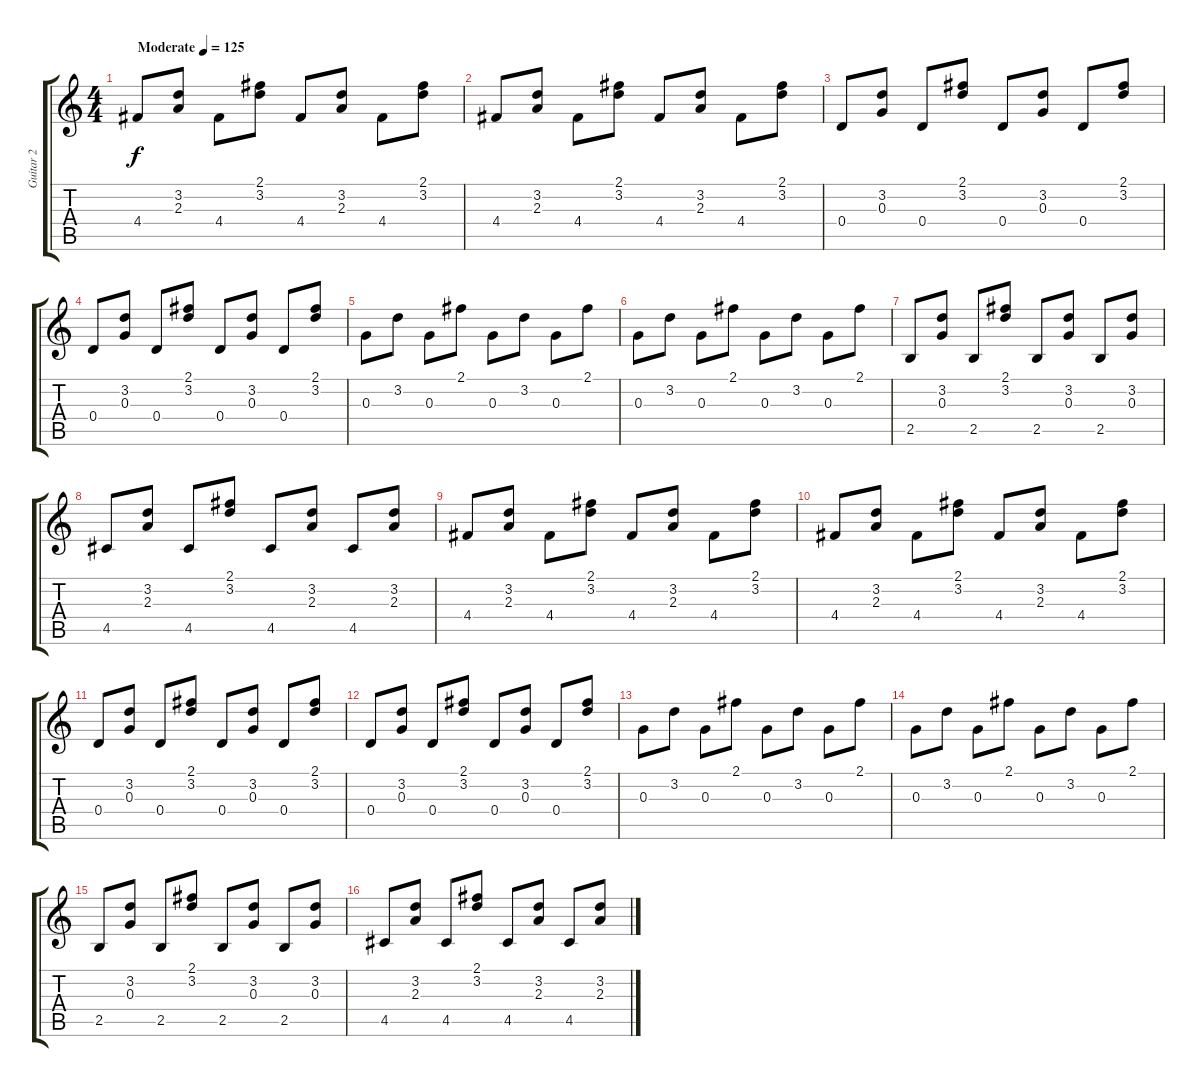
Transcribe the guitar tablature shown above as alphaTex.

\track ("Guitar 2" "Guitar 2") {instrument acousticguitarsteel}
\staff {score tabs}
\tuning (E4 B3 G3 D3 A2 E2) {hide}
\ts (4 4)
\tempo (125 "Moderate")
\clef g2
\ks c
4.4.8{dy f instrument acousticguitarsteel} (3.2 2.3).8 4.4.8 (2.1 3.2).8 4.4.8 (3.2 2.3).8 4.4.8 (2.1 3.2).8 |
4.4.8 (3.2 2.3).8 4.4.8 (2.1 3.2).8 4.4.8 (3.2 2.3).8 4.4.8 (2.1 3.2).8 |
0.4.8 (3.2 0.3).8 0.4.8 (2.1 3.2).8 0.4.8 (3.2 0.3).8 0.4.8 (2.1 3.2).8 |
0.4.8 (3.2 0.3).8 0.4.8 (2.1 3.2).8 0.4.8 (3.2 0.3).8 0.4.8 (2.1 3.2).8 |
0.3.8 3.2.8 0.3.8 2.1.8 0.3.8 3.2.8 0.3.8 2.1.8 |
0.3.8 3.2.8 0.3.8 2.1.8 0.3.8 3.2.8 0.3.8 2.1.8 |
2.5.8 (3.2 0.3).8 2.5.8 (2.1 3.2).8 2.5.8 (3.2 0.3).8 2.5.8 (3.2 0.3).8 |
4.5.8 (3.2 2.3).8 4.5.8 (2.1 3.2).8 4.5.8 (3.2 2.3).8 4.5.8 (3.2 2.3).8 |
4.4.8 (3.2 2.3).8 4.4.8 (2.1 3.2).8 4.4.8 (3.2 2.3).8 4.4.8 (2.1 3.2).8 |
4.4.8 (3.2 2.3).8 4.4.8 (2.1 3.2).8 4.4.8 (3.2 2.3).8 4.4.8 (2.1 3.2).8 |
0.4.8 (3.2 0.3).8 0.4.8 (2.1 3.2).8 0.4.8 (3.2 0.3).8 0.4.8 (2.1 3.2).8 |
0.4.8 (3.2 0.3).8 0.4.8 (2.1 3.2).8 0.4.8 (3.2 0.3).8 0.4.8 (2.1 3.2).8 |
0.3.8 3.2.8 0.3.8 2.1.8 0.3.8 3.2.8 0.3.8 2.1.8 |
0.3.8 3.2.8 0.3.8 2.1.8 0.3.8 3.2.8 0.3.8 2.1.8 |
2.5.8 (3.2 0.3).8 2.5.8 (2.1 3.2).8 2.5.8 (3.2 0.3).8 2.5.8 (3.2 0.3).8 |
4.5.8 (3.2 2.3).8 4.5.8 (2.1 3.2).8 4.5.8 (3.2 2.3).8 4.5.8 (3.2 2.3).8
